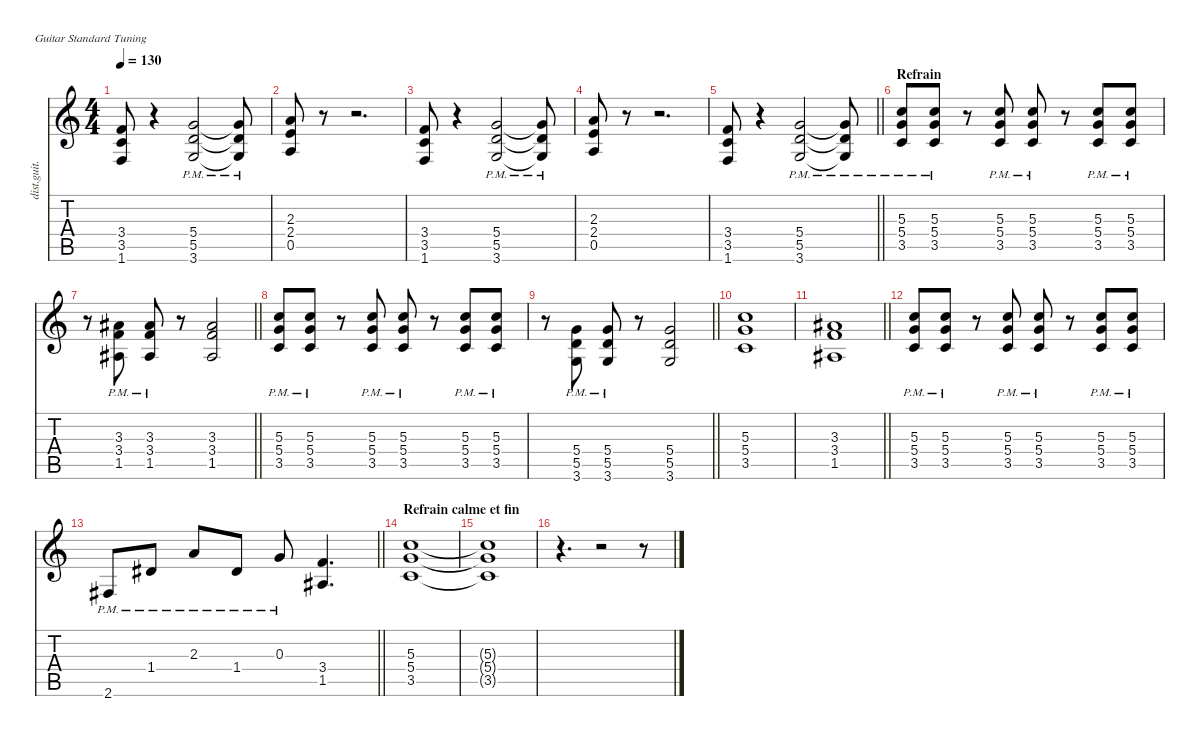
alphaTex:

\defaultSystemsLayout 4
\hideDynamics
\bracketExtendMode nobrackets
\otherSystemsTrackNameOrientation horizontal
\track ("Hichem" "dist.guit.") {instrument distortionguitar}
\staff {score tabs}
\tuning (E4 B3 G3 D3 A2 E2)
\ts (4 4)
\tempo 130
\clef g2
\ks c
(1.6 3.5 3.4).8{dy mf beam Up} r.4{beam Up} (5.4 5.5 3.6{pm}).2{dy f beam Up} (5.4{t} 5.5{t} 3.6{pm t}).8{beam Up} |
(2.3 2.4 0.5).8{beam Up} r.8{beam Up} r.2{d beam Up} |
(1.6 3.5 3.4).8{dy mf beam Up} r.4{beam Up} (5.4 5.5 3.6{pm}).2{dy f beam Up} (5.4{t} 5.5{t} 3.6{pm t}).8{beam Up} |
(2.3 2.4 0.5).8{beam Up} r.8{beam Up} r.2{d beam Up} |
\barLineRight lightlight
(1.6 3.5 3.4).8{dy mf beam Up} r.4{beam Up} (5.4 5.5 3.6{pm}).2{dy f beam Up} (5.4{t} 5.5{t} 3.6{pm t}).8{beam Up} |
\section ("" "Refrain")
(5.3{pm} 5.4{pm} 3.5{pm}).8{beam Up} (5.3{pm} 5.4{pm} 3.5{pm}).8{beam Up} r.8{beam Up} (5.3{pm} 5.4{pm} 3.5{pm}).8{beam Up} (5.3{pm} 5.4{pm} 3.5{pm}).8{beam Up} r.8{beam Up} (5.3{pm} 5.4{pm} 3.5{pm}).8{beam Up} (5.3{pm} 5.4{pm} 3.5{pm}).8{beam Up} |
\barLineRight lightlight
r.8{beam Down} (3.3{acc #} 3.4{pm} 1.5{pm acc #}).8{beam Up} (3.3{acc #} 3.4{pm} 1.5{pm acc #}).8{beam Up} r.8{beam Up} (3.3{acc #} 3.4 1.5{acc #}).2{beam Up} |
(5.3{pm} 5.4{pm} 3.5{pm}).8{beam Up} (5.3{pm} 5.4{pm} 3.5{pm}).8{beam Up} r.8{beam Up} (5.3{pm} 5.4{pm} 3.5{pm}).8{beam Up} (5.3{pm} 5.4{pm} 3.5{pm}).8{beam Up} r.8{beam Up} (5.3{pm} 5.4{pm} 3.5{pm}).8{beam Up} (5.3{pm} 5.4{pm} 3.5{pm}).8{beam Up} |
\barLineRight lightlight
r.8{beam Down} (5.4{pm} 5.5{pm} 3.6).8{beam Up} (5.4{pm} 5.5{pm} 3.6).8{beam Up} r.8{beam Up} (5.4 5.5 3.6).2{beam Up} |
(5.3 5.4 3.5).1{beam Up} |
\barLineRight lightlight
(3.3{acc #} 3.4 1.5{acc #}).1{beam Up} |
(5.3{pm} 5.4{pm} 3.5{pm}).8{beam Up} (5.3{pm} 5.4{pm} 3.5{pm}).8{beam Up} r.8{beam Up} (5.3{pm} 5.4{pm} 3.5{pm}).8{beam Up} (5.3{pm} 5.4{pm} 3.5{pm}).8{beam Up} r.8{beam Up} (5.3{pm} 5.4{pm} 3.5{pm}).8{beam Up} (5.3{pm} 5.4{pm} 3.5{pm}).8{beam Up} |
\barLineRight lightlight
2.6{pm acc #}.8{beam Up} 1.4{pm acc #}.8{beam Up} 2.3{pm}.8{beam Up} 1.4{pm acc #}.8{beam Up} 0.3{pm}.8{beam Up} (3.4 1.5{acc #}).4{d beam Up} |
\section ("" "Refrain calme et fin")
(5.3 5.4 3.5).1{beam Up} |
(5.3{t} 5.4{t} 3.5{t}).1{beam Up} |
r.4{d beam Down} r.2{beam Down} r.8{beam Down}
